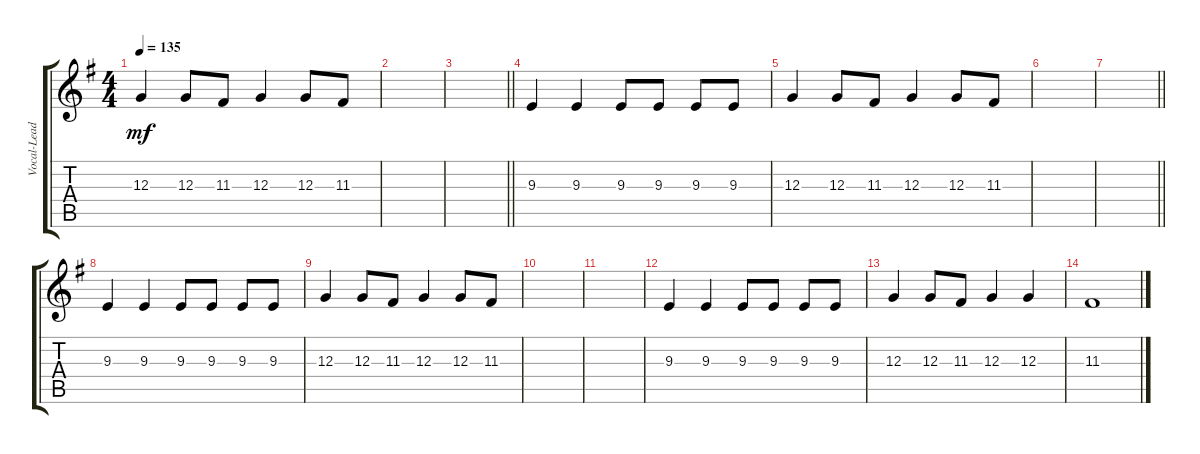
\track ("Vocal-Lead1" "Vocal-Lead") {instrument lead6voice}
\staff {score tabs}
\tuning (E4 B3 G3 D3 A2 E2) {hide}
\ts (4 4)
\tempo 135
\clef g2
\ks g
12.3.4{dy mf} 12.3.8 11.3.8 12.3.4 12.3.8 11.3.8 |
|
\barLineRight lightlight
|
9.3.4 9.3.4 9.3.8 9.3.8 9.3.8 9.3.8 |
12.3.4 12.3.8 11.3.8 12.3.4 12.3.8 11.3.8 |
|
\barLineRight lightlight
|
9.3.4 9.3.4 9.3.8 9.3.8 9.3.8 9.3.8 |
12.3.4 12.3.8 11.3.8 12.3.4 12.3.8 11.3.8 |
|
|
9.3.4 9.3.4 9.3.8 9.3.8 9.3.8 9.3.8 |
12.3.4 12.3.8 11.3.8 12.3.4 12.3.4 |
11.3.1
